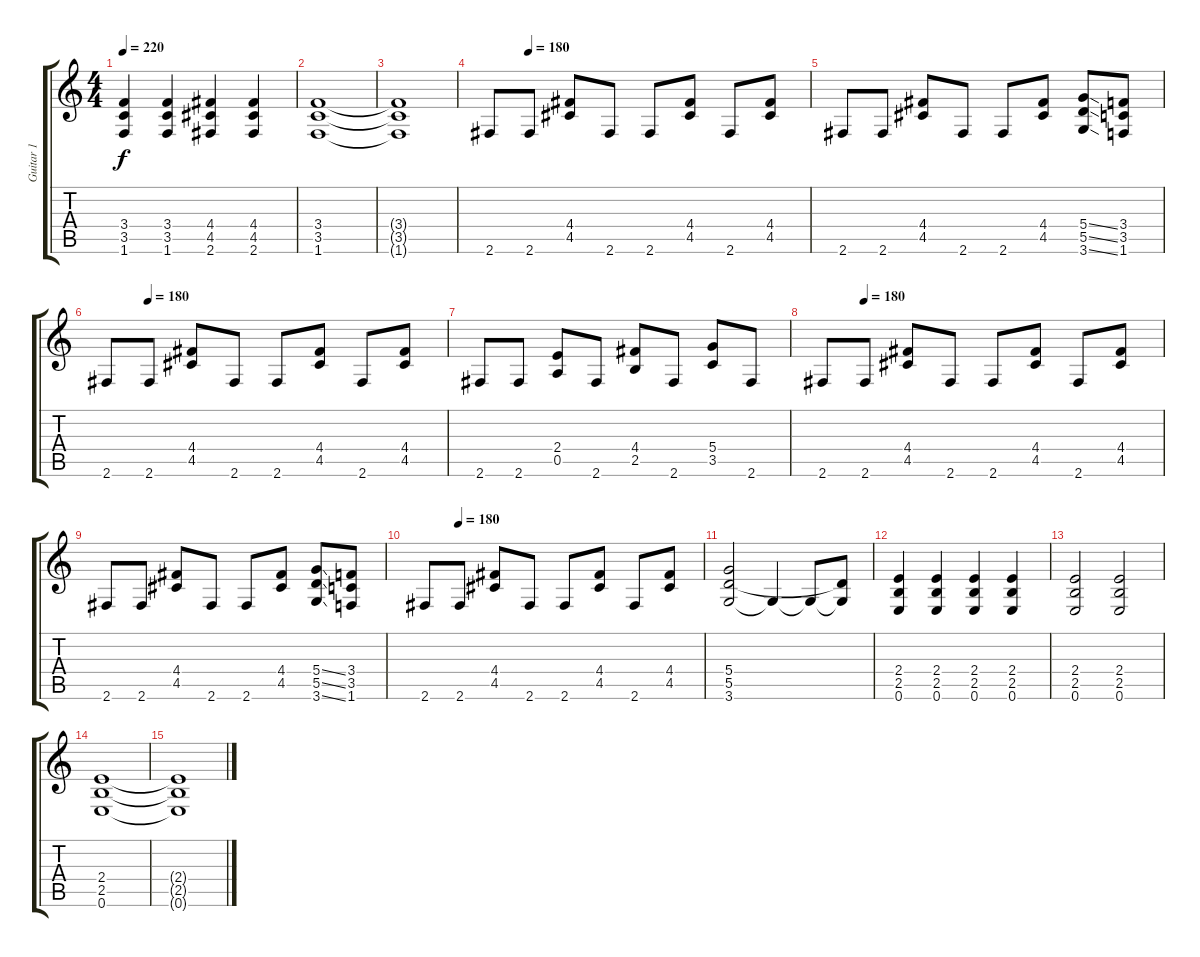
\track ("Guitar 1" "Guitar 1") {instrument distortionguitar}
\staff {score tabs}
\tuning (E4 B3 G3 D3 A2 E2) {hide}
\ts (4 4)
\tempo 220
\clef g2
\ks c
(3.4 3.5 1.6).4{dy f} (3.4 3.5 1.6).4 (4.4 4.5 2.6).4 (4.4 4.5 2.6).4 |
(3.4 3.5 1.6).1 |
(3.4{t} 3.5{t} 1.6{t}).1 |
\tempo (180 0.125)
2.6.8 2.6.8 (4.4 4.5).8 2.6.8 2.6.8 (4.4 4.5).8 2.6.8 (4.4 4.5).8 |
2.6.8 2.6.8 (4.4 4.5).8 2.6.8 2.6.8 (4.4 4.5).8 (5.4{ss} 5.5{ss} 3.6{ss}).8 (3.4 3.5 1.6).8 |
\tempo (180 0.125)
2.6.8 2.6.8 (4.4 4.5).8 2.6.8 2.6.8 (4.4 4.5).8 2.6.8 (4.4 4.5).8 |
2.6.8 2.6.8 (2.4 0.5).8 2.6.8 (4.4 2.5).8 2.6.8 (5.4 3.5).8 2.6.8 |
\tempo (180 0.125)
2.6.8 2.6.8 (4.4 4.5).8 2.6.8 2.6.8 (4.4 4.5).8 2.6.8 (4.4 4.5).8 |
2.6.8 2.6.8 (4.4 4.5).8 2.6.8 2.6.8 (4.4 4.5).8 (5.4{ss} 5.5{ss} 3.6{ss}).8 (3.4 3.5 1.6).8 |
\tempo (150 0.125)
\tempo (180 0.125)
2.6.8 2.6.8 (4.4 4.5).8 2.6.8 2.6.8 (4.4 4.5).8 2.6.8 (4.4 4.5).8 |
(5.4 5.5 3.6).2 3.6{t}.4 3.6{t}.8 (5.5{t} 3.6{t}).8 |
(2.4 2.5 0.6).4 (2.4 2.5 0.6).4 (2.4 2.5 0.6).4 (2.4 2.5 0.6).4 |
(2.4 2.5 0.6).2 (2.4 2.5 0.6).2 |
(2.4 2.5 0.6).1 |
(2.4{t} 2.5{t} 0.6{t}).1
